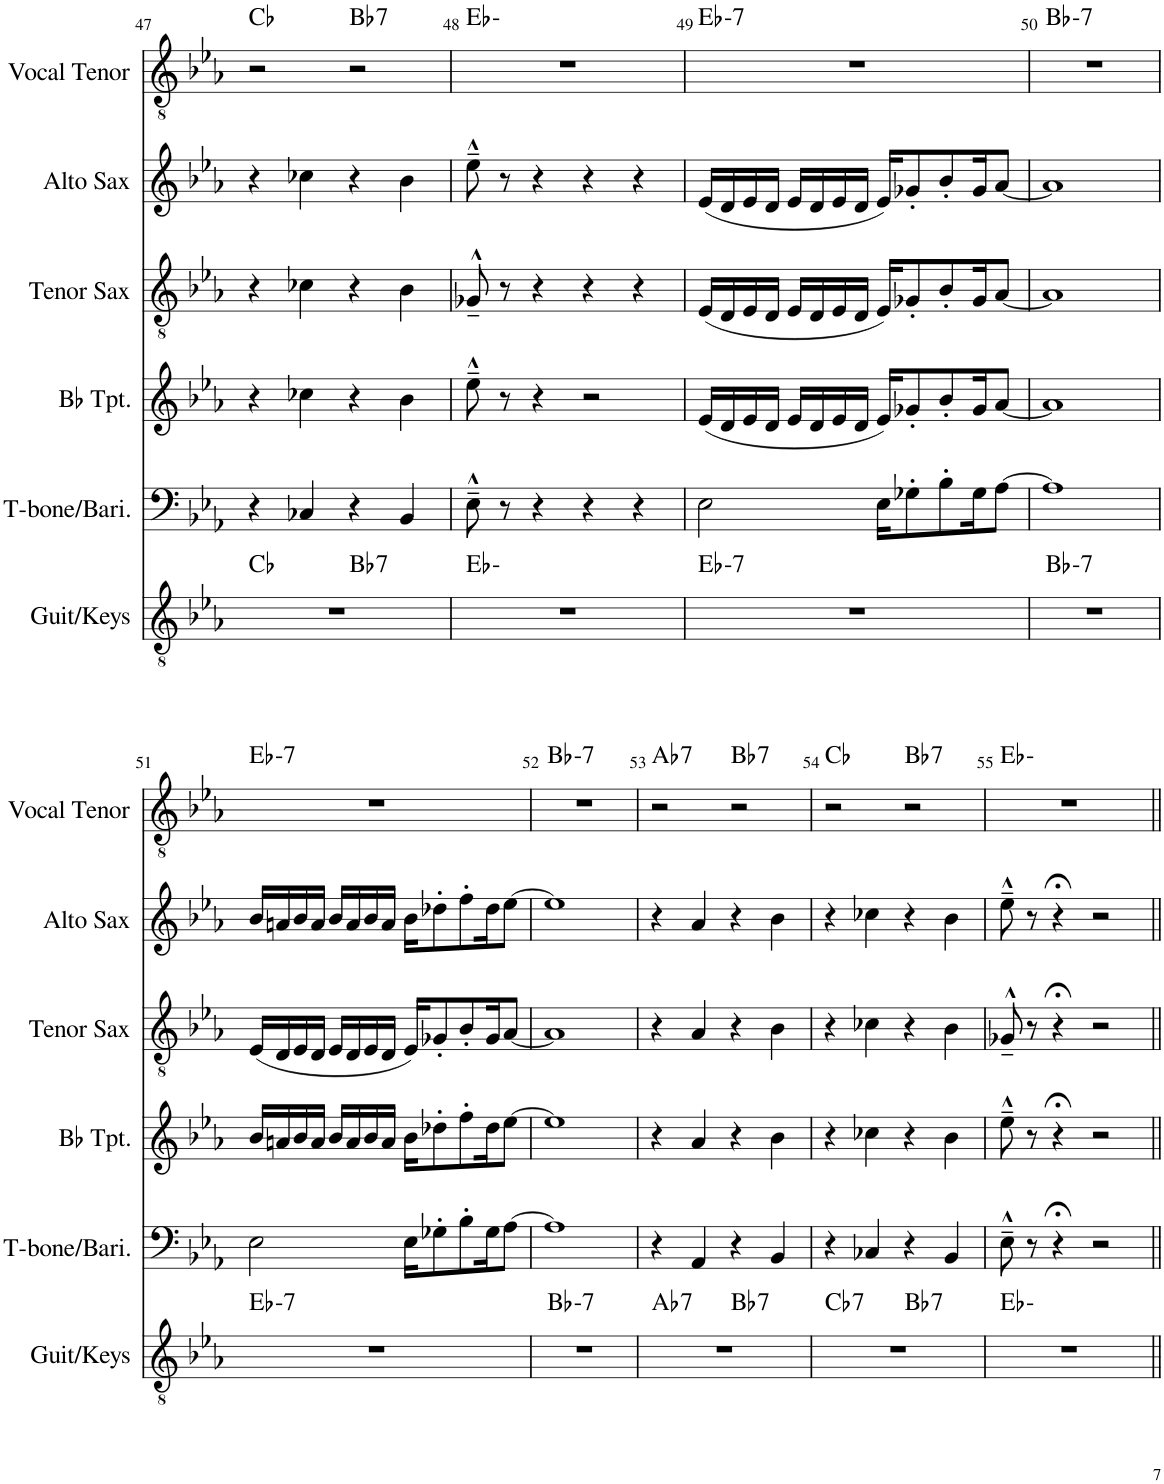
**kern	**harte	**kern	**kern	**kern	**kern	**kern	**harte
*part6	*part6	*part5	*part4	*part3	*part2	*part1	*part1
*staff6	*	*staff5	*staff4	*staff3	*staff2	*staff1	*
*I"Guit/Keys	*	*I"T-bone/Bari	*I"Bb Trumpet	*I"Tenor Sax	*I"Alto Sax	*I"Vocal Tenor	*
*I'Guit/Keys	*	*I'T-bone/Bari.	*I'Bb Tpt.	*I'Tenor Sax	*I'Alto Sax	*I'Vocal Tenor	*
!!LO:PB:g=z
*clefGv2	*	*clefF4	*clefG2	*clefGv2	*clefG2	*clefGv2	*
*	*	*	*ITrd1c2	*ITrd8c14	*ITrd5c9	*	*
*k[b-e-a-]	*	*k[b-e-a-]	*k[b-e-a-]	*k[b-e-a-]	*k[b-e-a-]	*k[b-e-a-]	*
*M4/4	*	*M4/4	*M4/4	*M4/4	*M4/4	*M4/4	*
=47	=47	=47	=47	=47	=47	=47	=47
*^	*	*	*	*	*	*	*
1r	2ryy	Cb:maj	4r	4r	4r	4r	2r	Cb:maj
.	.	.	4C-X/	4cc-X\	4c-X\	4cc-X\	.	.
!	!	!LO:H:kt=7	!	!	!	!	!	!LO:H:kt=7
.	2ryy	Bb:7	4r	4r	4r	4r	2r	Bb:7
.	.	.	4BB-/	4b-\	4B-\	4b-\	.	.
*v	*v	*	*	*	*	*	*	*
=48	=48	=48	=48	=48	=48	=48	=48
1r	Eb:min	8E-~^^\	8ee-~^^\	8G-X~^^/	8ee-~^^\	1r	Eb:min
.	.	8r	8r	8r	8r	.	.
.	.	4r	4r	4r	4r	.	.
.	.	4r	2r	4r	4r	.	.
.	.	4r	.	4r	4r	.	.
=49	=49	=49	=49	=49	=49	=49	=49
!	!LO:H:kt=7	!	!	!	!	!	!LO:H:kt=7
1r	Eb:min7	2E-\	(16e-/LL	(16E-/LL	(16e-/LL	1r	Eb:min7
.	.	.	16d/	16D/	16d/	.	.
.	.	.	16e-/	16E-/	16e-/	.	.
.	.	.	16d/JJ	16D/JJ	16d/JJ	.	.
.	.	.	16e-/LL	16E-/LL	16e-/LL	.	.
.	.	.	16d/	16D/	16d/	.	.
.	.	.	16e-/	16E-/	16e-/	.	.
.	.	.	16d/JJ	16D/JJ	16d/JJ	.	.
.	.	16E-\KL	16e-/KL)	16E-/KL)	16e-/KL)	.	.
.	.	8G-X'\	8g-X'/	8G-X'/	8g-X'/	.	.
.	.	8B-'\	8b-'/	8B-'/	8b-'/	.	.
.	.	16G-\K	16g-/K	16G-/K	16g-/K	.	.
.	.	[8A-\J	[8a-/J	[8A-/J	[8a-/J	.	.
=50	=50	=50	=50	=50	=50	=50	=50
!	!LO:H:kt=7	!	!	!	!	!	!LO:H:kt=7
1r	Bb:min7	1A-]	1a-]	1A-]	1a-]	1r	Bb:min7
!!LO:LB:g=z
=51	=51	=51	=51	=51	=51	=51	=51
!	!LO:H:kt=7	!	!	!	!	!	!LO:H:kt=7
1r	Eb:min7	2E-\	16b-/LL	(16E-/LL	16b-/LL	1r	Eb:min7
.	.	.	16an/	16D/	16an/	.	.
.	.	.	16b-/	16E-/	16b-/	.	.
.	.	.	16a/JJ	16D/JJ	16a/JJ	.	.
.	.	.	16b-/LL	16E-/LL	16b-/LL	.	.
.	.	.	16a/	16D/	16a/	.	.
.	.	.	16b-/	16E-/	16b-/	.	.
.	.	.	16a/JJ	16D/JJ	16a/JJ	.	.
.	.	16E-\KL	16b-\KL	16E-/KL)	16b-\KL	.	.
.	.	8G-X'\	8dd-X'\	8G-X'/	8dd-X'\	.	.
.	.	8B-'\	8ff'\	8B-'/	8ff'\	.	.
.	.	16G-\K	16dd-\K	16G-/K	16dd-\K	.	.
.	.	[8A-\J	[8ee-\J	[8A-/J	[8ee-\J	.	.
=52	=52	=52	=52	=52	=52	=52	=52
!	!LO:H:kt=7	!	!	!	!	!	!LO:H:kt=7
1r	Bb:min7	1A-]	1ee-]	1A-]	1ee-]	1r	Bb:min7
=53	=53	=53	=53	=53	=53	=53	=53
!	!LO:H:kt=7	!	!	!	!	!	!LO:H:kt=7
*^	*	*	*	*	*	*	*
1r	2ryy	Ab:7	4r	4r	4r	4r	2r	Ab:7
.	.	.	4AA-/	4a-/	4A-/	4a-/	.	.
!	!	!LO:H:kt=7	!	!	!	!	!	!LO:H:kt=7
.	2ryy	Bb:7	4r	4r	4r	4r	2r	Bb:7
.	.	.	4BB-/	4b-\	4B-\	4b-\	.	.
=54	=54	=54	=54	=54	=54	=54	=54	=54
!	!	!LO:H:kt=7	!	!	!	!	!	!
1r	2ryy	Cb:7	4r	4r	4r	4r	2r	Cb:maj
.	.	.	4C-X/	4cc-X\	4c-X\	4cc-X\	.	.
!	!	!LO:H:kt=7	!	!	!	!	!	!LO:H:kt=7
.	2ryy	Bb:7	4r	4r	4r	4r	2r	Bb:7
.	.	.	4BB-/	4b-\	4B-\	4b-\	.	.
*v	*v	*	*	*	*	*	*	*
=55	=55	=55	=55	=55	=55	=55	=55
1r	Eb:min	8E-~^^\	8ee-~^^\	8G-X~^^/	8ee-~^^\	1r	Eb:min
.	.	8r	8r	8r	8r	.	.
.	.	4r;<	4r;<	4r;<	4r;<	.	.
.	.	2r	2r	2r	2r	.	.
=||	=||	=||	=||	=||	=||	=||	=||
*-	*-	*-	*-	*-	*-	*-	*-
